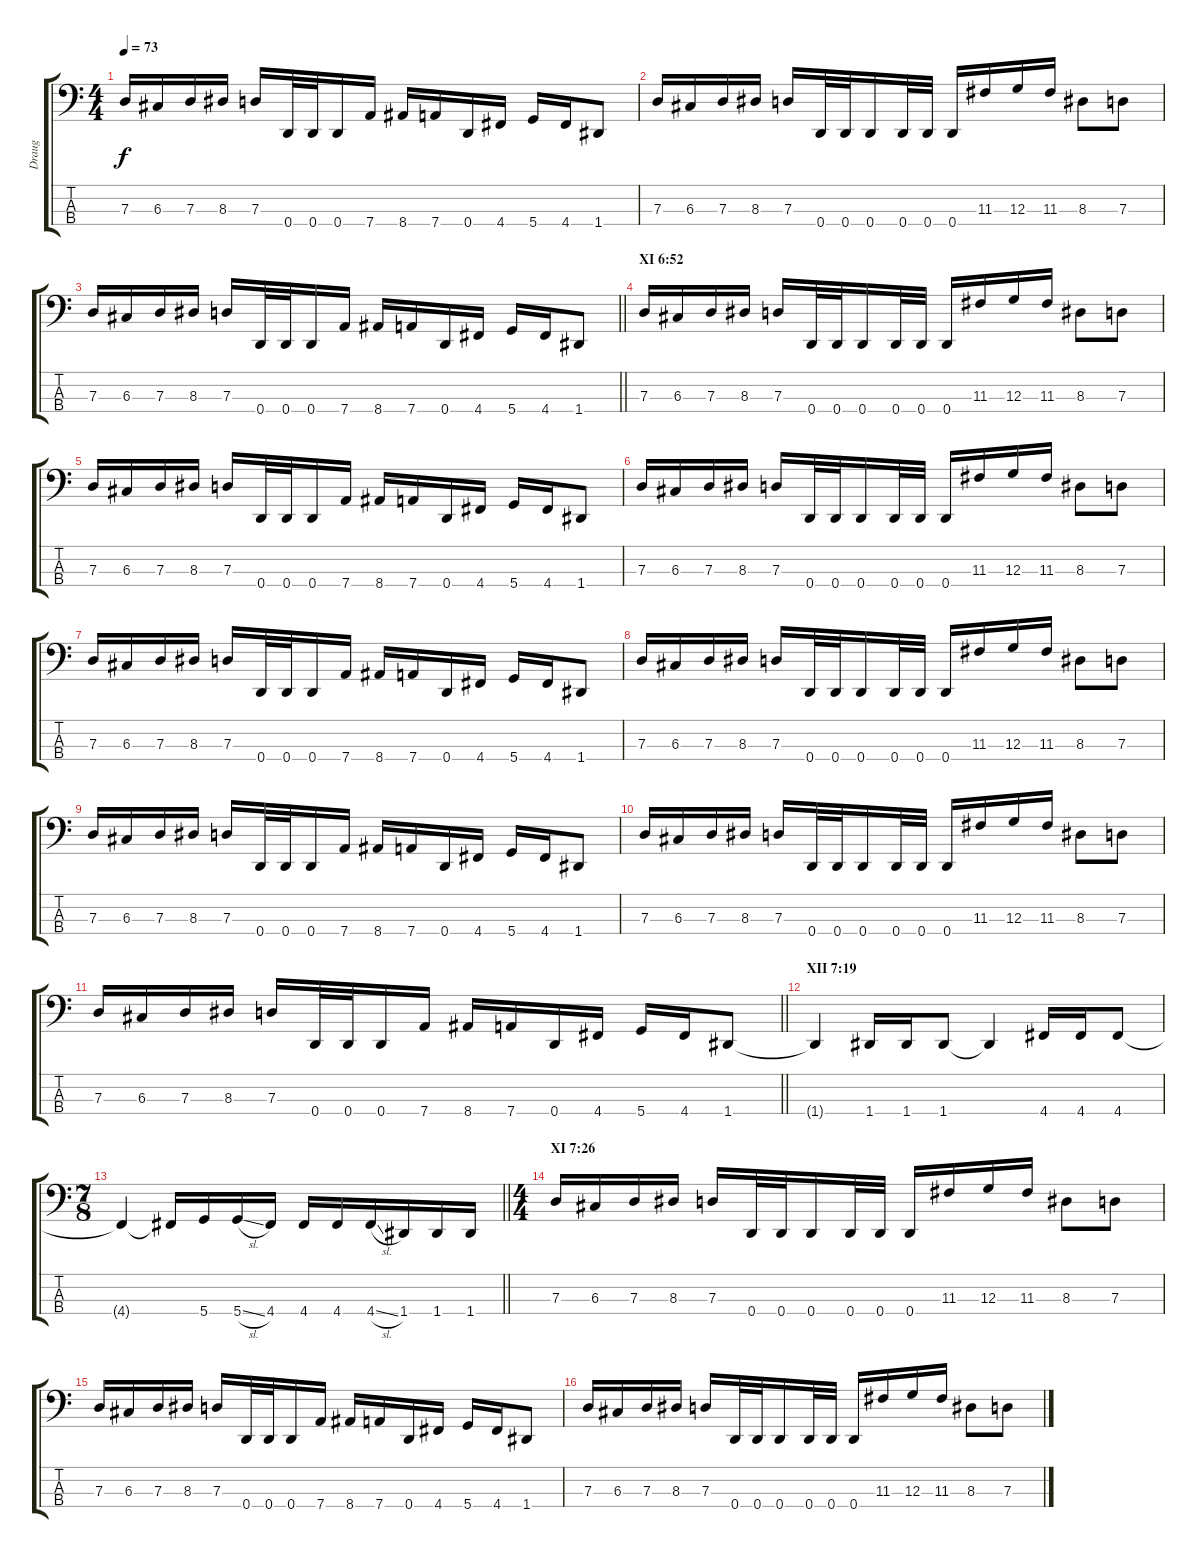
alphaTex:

\track ("Draug" "Draug") {instrument synthbass2}
\staff {score tabs}
\tuning (F2 C2 G1 D1) {hide}
\ts (4 4)
\tempo 73
\clef f4
\ks c
7.3.16{dy f} 6.3.16 7.3.16 8.3.16 7.3.16 0.4.32 0.4.32 0.4.16 7.4.16 8.4.16 7.4.16 0.4.16 4.4.16 5.4.16 4.4.16 1.4.8 |
7.3.16 6.3.16 7.3.16 8.3.16 7.3.16 0.4.32 0.4.32 0.4.16 0.4.32 0.4.32 0.4.16 11.3.16 12.3.16 11.3.16 8.3.8 7.3.8 |
\barLineRight lightlight
7.3.16 6.3.16 7.3.16 8.3.16 7.3.16 0.4.32 0.4.32 0.4.16 7.4.16 8.4.16 7.4.16 0.4.16 4.4.16 5.4.16 4.4.16 1.4.8 |
\section ("" "XI 6:52")
7.3.16 6.3.16 7.3.16 8.3.16 7.3.16 0.4.32 0.4.32 0.4.16 0.4.32 0.4.32 0.4.16 11.3.16 12.3.16 11.3.16 8.3.8 7.3.8 |
7.3.16 6.3.16 7.3.16 8.3.16 7.3.16 0.4.32 0.4.32 0.4.16 7.4.16 8.4.16 7.4.16 0.4.16 4.4.16 5.4.16 4.4.16 1.4.8 |
7.3.16 6.3.16 7.3.16 8.3.16 7.3.16 0.4.32 0.4.32 0.4.16 0.4.32 0.4.32 0.4.16 11.3.16 12.3.16 11.3.16 8.3.8 7.3.8 |
7.3.16 6.3.16 7.3.16 8.3.16 7.3.16 0.4.32 0.4.32 0.4.16 7.4.16 8.4.16 7.4.16 0.4.16 4.4.16 5.4.16 4.4.16 1.4.8 |
7.3.16 6.3.16 7.3.16 8.3.16 7.3.16 0.4.32 0.4.32 0.4.16 0.4.32 0.4.32 0.4.16 11.3.16 12.3.16 11.3.16 8.3.8 7.3.8 |
7.3.16 6.3.16 7.3.16 8.3.16 7.3.16 0.4.32 0.4.32 0.4.16 7.4.16 8.4.16 7.4.16 0.4.16 4.4.16 5.4.16 4.4.16 1.4.8 |
7.3.16 6.3.16 7.3.16 8.3.16 7.3.16 0.4.32 0.4.32 0.4.16 0.4.32 0.4.32 0.4.16 11.3.16 12.3.16 11.3.16 8.3.8 7.3.8 |
\barLineRight lightlight
7.3.16 6.3.16 7.3.16 8.3.16 7.3.16 0.4.32 0.4.32 0.4.16 7.4.16 8.4.16 7.4.16 0.4.16 4.4.16 5.4.16 4.4.16 1.4.8 |
\section ("" "XII 7:19")
1.4{t}.4 1.4.16 1.4.16 1.4.8 1.4{t}.4 4.4.16 4.4.16 4.4.8 |
\ts (7 8)
\barLineRight lightlight
4.4{t}.4 4.4{t}.16 5.4.16 5.4{sl}.16 4.4.16 4.4.16 4.4.16 4.4{sl}.16 1.4.16 1.4.16 1.4.16 |
\ts (4 4)
\section ("" "XI 7:26")
7.3.16 6.3.16 7.3.16 8.3.16 7.3.16 0.4.32 0.4.32 0.4.16 0.4.32 0.4.32 0.4.16 11.3.16 12.3.16 11.3.16 8.3.8 7.3.8 |
7.3.16 6.3.16 7.3.16 8.3.16 7.3.16 0.4.32 0.4.32 0.4.16 7.4.16 8.4.16 7.4.16 0.4.16 4.4.16 5.4.16 4.4.16 1.4.8 |
7.3.16 6.3.16 7.3.16 8.3.16 7.3.16 0.4.32 0.4.32 0.4.16 0.4.32 0.4.32 0.4.16 11.3.16 12.3.16 11.3.16 8.3.8 7.3.8
